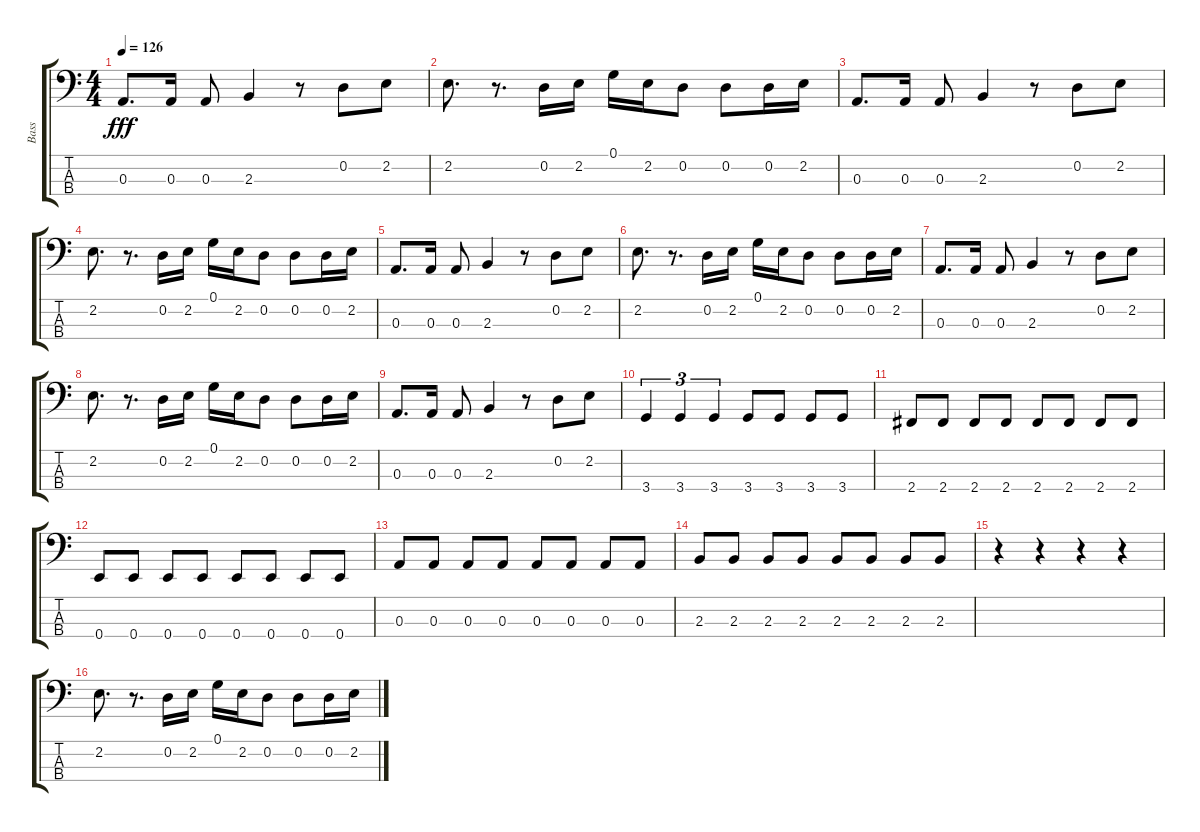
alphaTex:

\track ("Bass" "Bass") {instrument electricbassfinger}
\staff {score tabs}
\tuning (G2 D2 A1 E1) {hide}
\ts (4 4)
\tempo 126
\clef f4
\ks c
0.3.8{d dy fff} 0.3.16 0.3.8 2.3.4 r.8 0.2.8 2.2.8 |
2.2.8{d} r.8{d} 0.2.16 2.2.16 0.1.16 2.2.16 0.2.8 0.2.8 0.2.16 2.2.16 |
0.3.8{d} 0.3.16 0.3.8 2.3.4 r.8 0.2.8 2.2.8 |
2.2.8{d} r.8{d} 0.2.16 2.2.16 0.1.16 2.2.16 0.2.8 0.2.8 0.2.16 2.2.16 |
0.3.8{d} 0.3.16 0.3.8 2.3.4 r.8 0.2.8 2.2.8 |
2.2.8{d} r.8{d} 0.2.16 2.2.16 0.1.16 2.2.16 0.2.8 0.2.8 0.2.16 2.2.16 |
0.3.8{d} 0.3.16 0.3.8 2.3.4 r.8 0.2.8 2.2.8 |
2.2.8{d} r.8{d} 0.2.16 2.2.16 0.1.16 2.2.16 0.2.8 0.2.8 0.2.16 2.2.16 |
0.3.8{d} 0.3.16 0.3.8 2.3.4 r.8 0.2.8 2.2.8 |
3.4.4{tu (3 2)} 3.4.4{tu (3 2)} 3.4.4{tu (3 2)} 3.4.8 3.4.8 3.4.8 3.4.8 |
2.4.8 2.4.8 2.4.8 2.4.8 2.4.8 2.4.8 2.4.8 2.4.8 |
0.4.8 0.4.8 0.4.8 0.4.8 0.4.8 0.4.8 0.4.8 0.4.8 |
0.3.8 0.3.8 0.3.8 0.3.8 0.3.8 0.3.8 0.3.8 0.3.8 |
2.3.8 2.3.8 2.3.8 2.3.8 2.3.8 2.3.8 2.3.8 2.3.8 |
r.4 r.4 r.4 r.4 |
2.2.8{d} r.8{d} 0.2.16 2.2.16 0.1.16 2.2.16 0.2.8 0.2.8 0.2.16 2.2.16
